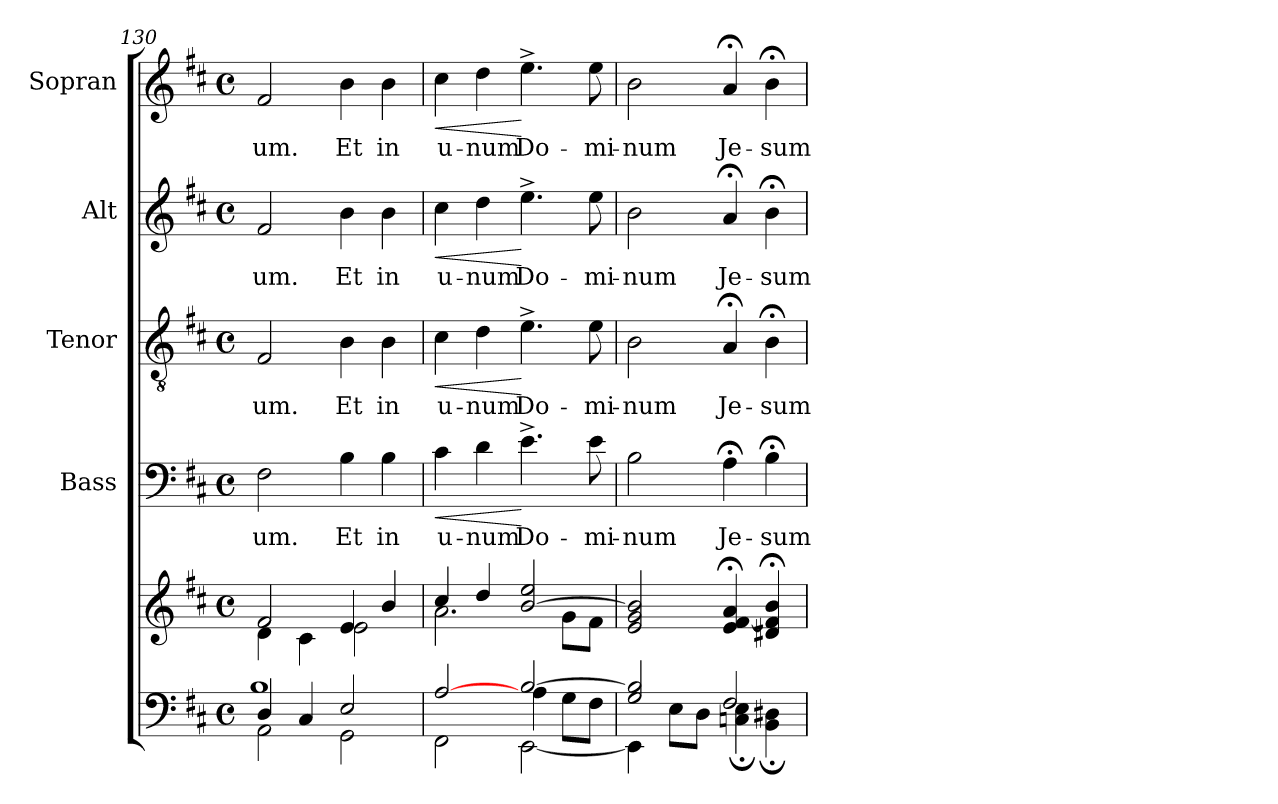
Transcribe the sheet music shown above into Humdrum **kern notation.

**kern	**kern	**kern	**text	**dynam	**kern	**text	**dynam	**kern	**text	**dynam	**kern	**text	**dynam
*part5	*part5	*part4	*part4	*part4	*part3	*part3	*part3	*part2	*part2	*part2	*part1	*part1	*part1
*staff6	*staff5	*staff4	*staff4	*staff4	*staff3	*staff3	*staff3	*staff2	*staff2	*staff2	*staff1	*staff1	*staff1
*	*	*I"Bass	*	*	*I"Tenor	*	*	*I"Alt	*	*	*I"Sopran	*	*
*	*	*I'B.	*	*	*I'T.	*	*	*I'A.	*	*	*I'S.	*	*
*clefF4	*clefG2	*clefF4	*	*	*clefGv2	*	*	*clefG2	*	*	*clefG2	*	*
*k[f#c#]	*k[f#c#]	*k[f#c#]	*	*	*k[f#c#]	*	*	*k[f#c#]	*	*	*k[f#c#]	*	*
*D:	*D:	*D:	*	*	*D:	*	*	*D:	*	*	*D:	*	*
*M4/4	*M4/4	*M4/4	*	*	*M4/4	*	*	*M4/4	*	*	*M4/4	*	*
*met(c)	*met(c)	*met(c)	*	*	*met(c)	*	*	*met(c)	*	*	*met(c)	*	*
=130	=130	=130	=130	=130	=130	=130	=130	=130	=130	=130	=130	=130	=130
*^	*^	*	*	*	*	*	*	*	*	*	*	*	*
*	*^	*	*	*	*	*	*	*	*	*	*	*	*	*	*
!	!	!	!	!	!	!LO:LY:b	!	!	!LO:LY:b	!	!	!LO:LY:b	!	!	!LO:LY:b	!
4D/	2AA\	1B	2f#/	4d\	2F#\	-um.	.	2F#/	-um.	.	2f#/	-um.	.	2f#/	-um.	.
4C#/	.	.	.	4c#\	.	.	.	.	.	.	.	.	.	.	.	.
!	!	!	!	!	!	!LO:LY:b	!	!	!LO:LY:b	!	!	!LO:LY:b	!	!	!LO:LY:b	!
2E/	2GG\	.	4e/	2e\	4B\	Et	.	4B\	Et	.	4b\	Et	.	4b\	Et	.
!	!	!	!	!	!	!LO:LY:b	!	!	!LO:LY:b	!	!	!LO:LY:b	!	!	!LO:LY:b	!
.	.	.	4b/	.	4B\	in	.	4B\	in	.	4b\	in	.	4b\	in	.
=131	=131	=131	=131	=131	=131	=131	=131	=131	=131	=131	=131	=131	=131	=131	=131	=131
!	!	!	!	!	!	!LO:LY:b	!LO:HP:b	!	!LO:LY:b	!LO:HP:b	!	!LO:LY:b	!LO:HP:b	!	!LO:LY:b	!LO:HP:b
[>2A/	2FF#\	2ryy	4cc#/	2.a\	4c#\	u-	<	4c#\	u-	<	4cc#\	u-	<	4cc#\	u-	<
!	!	!	!	!	!	!LO:LY:b	!	!	!LO:LY:b	!	!	!LO:LY:b	!	!	!LO:LY:b	!
.	.	.	4dd/	.	4d\	-num	.	4d\	-num	.	4dd\	-num	.	4dd\	-num	.
!	!	!	!	!	!	!LO:LY:b	!	!	!LO:LY:b	!	!	!LO:LY:b	!	!	!LO:LY:b	!
[>2B/	[<2EE\	4A\	[>2b/ 2ee/	.	4.e^>\	Do-	[	4.e^>\	Do-	[	4.ee^>\	Do-	[	4.ee^>\	Do-	[
.	.	8G\L	.	8g\L	.	.	.	.	.	.	.	.	.	.	.	.
!	!	!	!	!	!	!LO:LY:b	!	!	!LO:LY:b	!	!	!LO:LY:b	!	!	!LO:LY:b	!
.	.	8F#\J	.	8f#\J	8e\	-mi-	.	8e\	-mi-	.	8ee\	-mi-	.	8ee\	-mi-	.
=132	=132	=132	=132	=132	=132	=132	=132	=132	=132	=132	=132	=132	=132	=132	=132	=132
!	!	!	!	!	!	!LO:LY:b	!	!	!LO:LY:b	!	!	!LO:LY:b	!	!	!LO:LY:b	!
*	*v	*v	*	*	*	*	*	*	*	*	*	*	*	*	*	*
*	*	*v	*v	*	*	*	*	*	*	*	*	*	*	*	*
2G/ 2B/]	4EE\]	2e/ 2g/ 2b/]	2B\	-num	.	2B\	-num	.	2b\	-num	.	2b\	-num	.
.	8E\L	.	.	.	.	.	.	.	.	.	.	.	.	.
.	8D\J	.	.	.	.	.	.	.	.	.	.	.	.	.
!	!	!	!	!LO:LY:b	!	!	!LO:LY:b	!	!	!LO:LY:b	!	!	!LO:LY:b	!
2F#/	4Cn\; 4E\;	4e/;< [4f#/;< 4a/;<	4A;<\	Je-	.	4A;</	Je-	.	4a;</	Je-	.	4a;</	Je-	.
!	!	!	!	!LO:LY:b	!	!	!LO:LY:b	!	!	!LO:LY:b	!	!	!LO:LY:b	!
.	4BB\; 4D#X\;	4d#X/;< 4f#/];< 4b/;<	4B;<\	-sum	.	4B;<\	-sum	.	4b;<\	-sum	.	4b;<\	-sum	.
*v	*v	*	*	*	*	*	*	*	*	*	*	*	*	*
=	=	=	=	=	=	=	=	=	=	=	=	=	=
*-	*-	*-	*-	*-	*-	*-	*-	*-	*-	*-	*-	*-	*-
